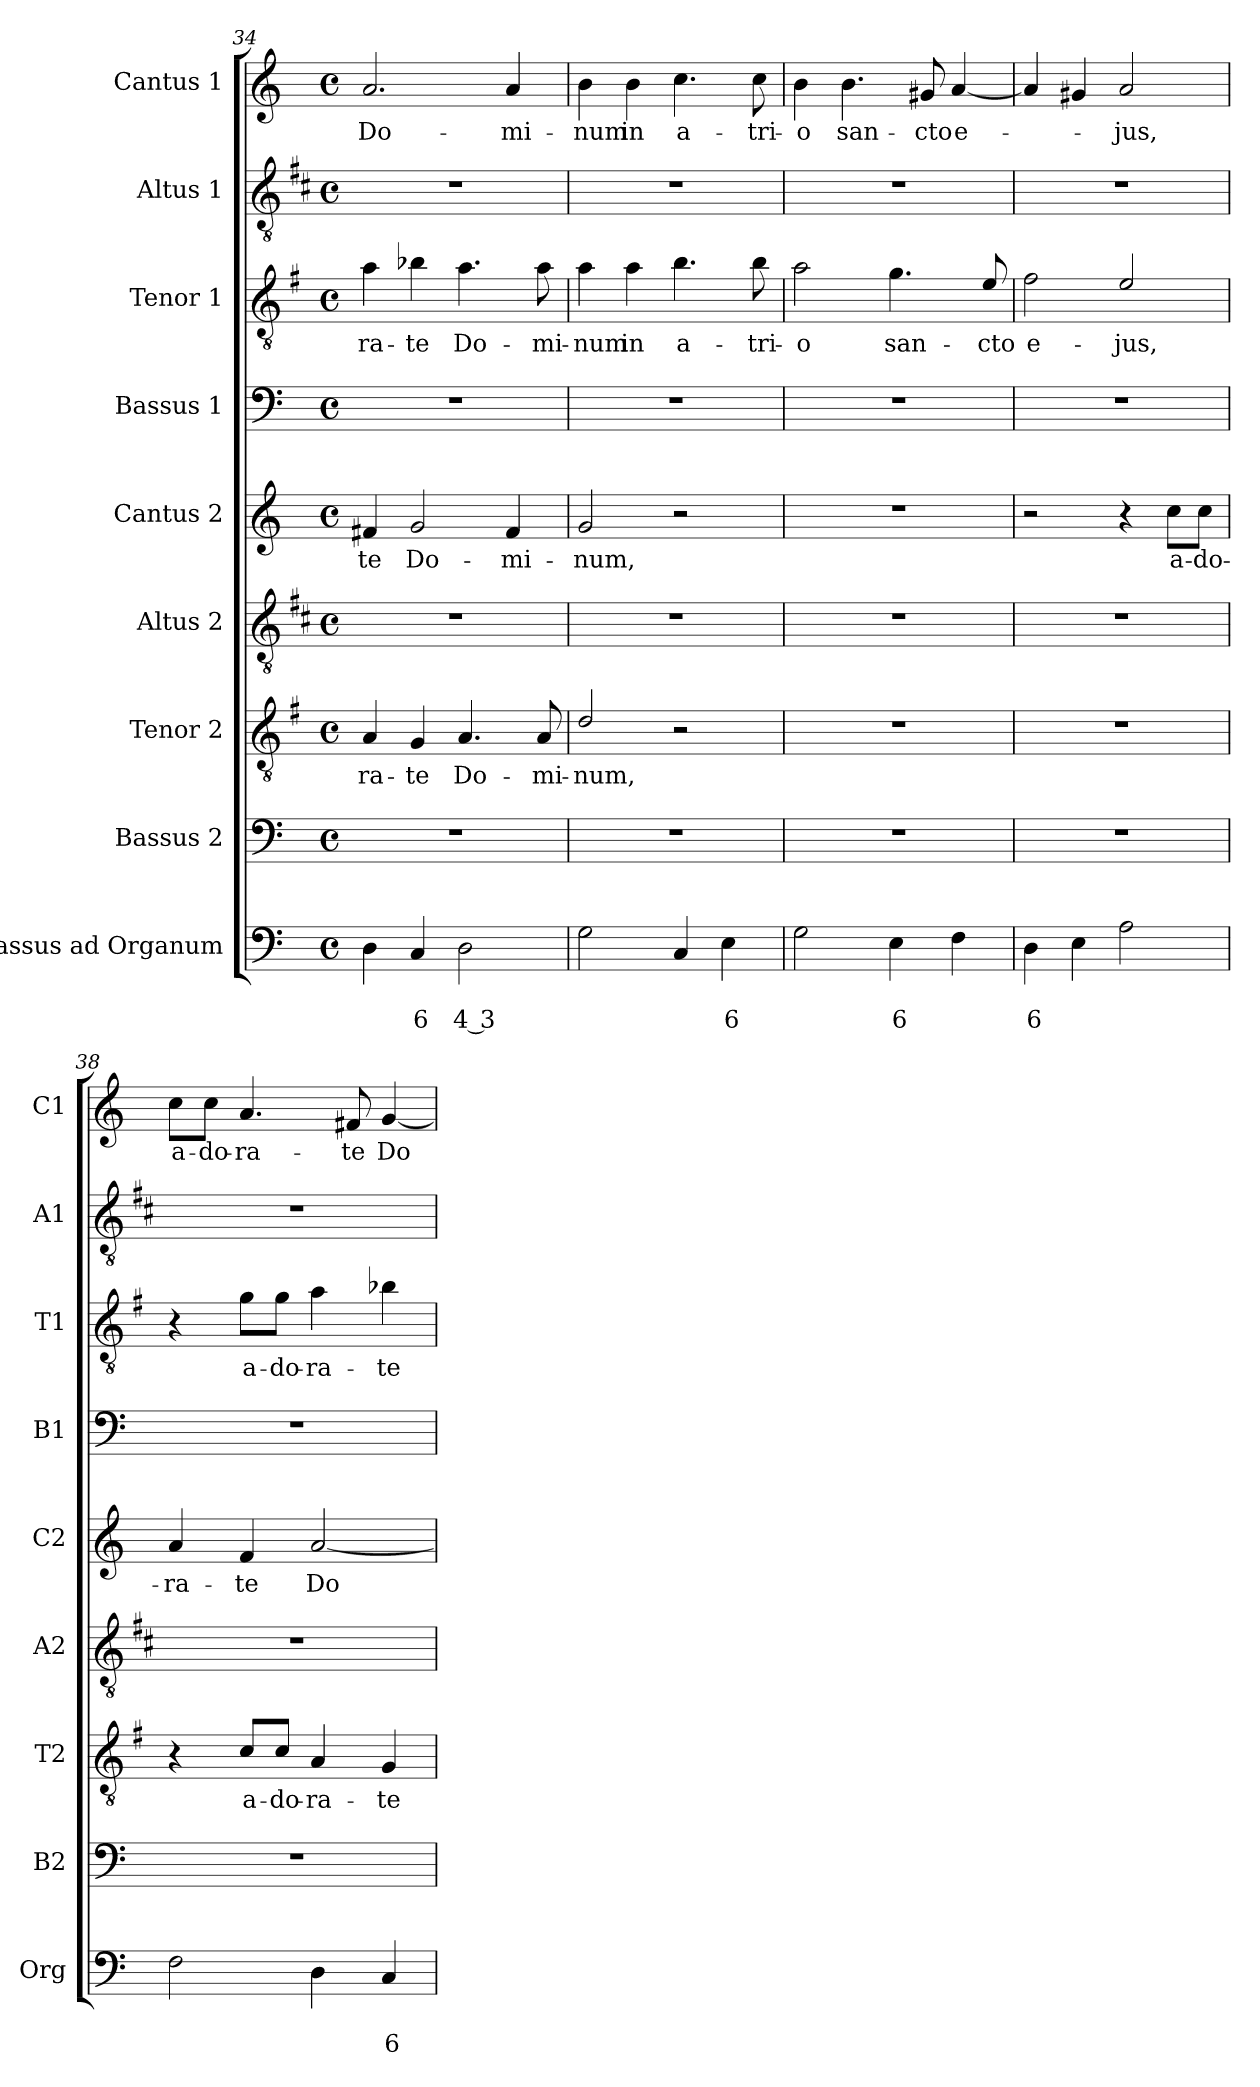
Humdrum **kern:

**kern	**text	**text	**kern	**kern	**text	**kern	**kern	**text	**kern	**kern	**text	**kern	**kern	**text
*part9	*part9	*part9	*part8	*part7	*part7	*part6	*part5	*part5	*part4	*part3	*part3	*part2	*part1	*part1
*staff9	*staff9	*staff9	*staff8	*staff7	*staff7	*staff6	*staff5	*staff5	*staff4	*staff3	*staff3	*staff2	*staff1	*staff1
*I"Bassus ad Organum	*	*	*I"Bassus 2	*I"Tenor 2	*	*I"Altus 2	*I"Cantus 2	*	*I"Bassus 1	*I"Tenor 1	*	*I"Altus 1	*I"Cantus 1	*
*I'Org	*	*	*I'B2	*I'T2	*	*I'A2	*I'C2	*	*I'B1	*I'T1	*	*I'A1	*I'C1	*
*clefF4	*	*	*clefF4	*clefGv2	*	*clefGv2	*clefG2	*	*clefF4	*clefGv2	*	*clefGv2	*clefG2	*
*	*	*	*	*ITrd4c7	*	*ITrd1c2	*	*	*	*ITrd4c7	*	*ITrd1c2	*	*
*k[]	*	*	*k[]	*k[]	*	*k[]	*k[]	*	*k[]	*k[]	*	*k[]	*k[]	*
*C:	*	*	*C:	*C:	*	*C:	*C:	*	*C:	*C:	*	*C:	*C:	*
*M4/4	*	*	*M4/4	*M4/4	*	*M4/4	*M4/4	*	*M4/4	*M4/4	*	*M4/4	*M4/4	*
*met(c)	*	*	*met(c)	*met(c)	*	*met(c)	*met(c)	*	*met(c)	*met(c)	*	*met(c)	*met(c)	*
=34	=34	=34	=34	=34	=34	=34	=34	=34	=34	=34	=34	=34	=34	=34
!	!	!	!	!	!LO:LY:b	!	!	!LO:LY:b	!	!	!LO:LY:b	!	!	!LO:LY:b
4D\	.	.	1r	4D/	-ra-	1r	4f#X/	-te	1r	4d\	-ra-	1r	2.a/	Do-
!	!	!LO:LY:b	!	!	!LO:LY:b	!	!	!LO:LY:b	!	!	!LO:LY:b	!	!	!
4C/	.	6	.	4C/	-te	.	2g/	Do-	.	4e-X\	-te	.	.	.
!	!	!LO:LY:b	!	!	!LO:LY:b	!	!	!	!	!	!LO:LY:b	!	!	!
2D\	.	4 3	.	4.D/	Do-	.	.	.	.	4.d\	Do-	.	.	.
!	!	!	!	!	!	!	!	!LO:LY:b	!	!	!	!	!	!LO:LY:b
.	.	.	.	.	.	.	4f#/	-mi-	.	.	.	.	4a/	-mi-
!	!	!	!	!	!LO:LY:b	!	!	!	!	!	!LO:LY:b	!	!	!
.	.	.	.	8D/	-mi-	.	.	.	.	8d\	-mi-	.	.	.
=35	=35	=35	=35	=35	=35	=35	=35	=35	=35	=35	=35	=35	=35	=35
!	!	!	!	!	!LO:LY:b	!	!	!LO:LY:b	!	!	!LO:LY:b	!	!	!LO:LY:b
2G\	.	.	1r	2G/	-num,	1r	2g/	-num,	1r	4d\	-num	1r	4b\	-num
!	!	!	!	!	!	!	!	!	!	!	!LO:LY:b	!	!	!LO:LY:b
.	.	.	.	.	.	.	.	.	.	4d\	in	.	4b\	in
!	!	!	!	!	!	!	!	!	!	!	!LO:LY:b	!	!	!LO:LY:b
4C/	.	.	.	2r	.	.	2r	.	.	4.e\	a-	.	4.cc\	a-
!	!	!LO:LY:b	!	!	!	!	!	!	!	!	!	!	!	!
4E\	.	6	.	.	.	.	.	.	.	.	.	.	.	.
!	!	!	!	!	!	!	!	!	!	!	!LO:LY:b	!	!	!LO:LY:b
.	.	.	.	.	.	.	.	.	.	8e\	-tri-	.	8cc\	-tri-
=36	=36	=36	=36	=36	=36	=36	=36	=36	=36	=36	=36	=36	=36	=36
!	!	!	!	!	!	!	!	!	!	!	!LO:LY:b	!	!	!LO:LY:b
2G\	.	.	1r	1r	.	1r	1r	.	1r	2d\	-o	1r	4b\	-o
!	!	!	!	!	!	!	!	!	!	!	!	!	!	!LO:LY:b
.	.	.	.	.	.	.	.	.	.	.	.	.	4.b\	san-
!	!	!LO:LY:b	!	!	!	!	!	!	!	!	!LO:LY:b	!	!	!
4E\	.	6	.	.	.	.	.	.	.	4.c\	san-	.	.	.
!	!	!	!	!	!	!	!	!	!	!	!	!	!	!LO:LY:b
.	.	.	.	.	.	.	.	.	.	.	.	.	8g#X/	-cto
!	!	!	!	!	!	!	!	!	!	!	!	!	!	!LO:LY:b
4F\	.	.	.	.	.	.	.	.	.	.	.	.	[4a/	e-
!	!	!	!	!	!	!	!	!	!	!	!LO:LY:b	!	!	!
.	.	.	.	.	.	.	.	.	.	8A/	-cto	.	.	.
=37	=37	=37	=37	=37	=37	=37	=37	=37	=37	=37	=37	=37	=37	=37
!	!	!LO:LY:b	!	!	!	!	!	!	!	!	!LO:LY:b	!	!	!
4D\	.	6	1r	1r	.	1r	2r	.	1r	2B\	e-	1r	4a/]	.
4E\	.	.	.	.	.	.	.	.	.	.	.	.	4g#X/	.
!	!	!	!	!	!	!	!	!	!	!	!LO:LY:b	!	!	!LO:LY:b
2A\	.	.	.	.	.	.	4r	.	.	2A/	-jus,	.	2a/	-jus,
!	!	!	!	!	!	!	!	!LO:LY:b	!	!	!	!	!	!
.	.	.	.	.	.	.	8cc\L	a-	.	.	.	.	.	.
!	!	!	!	!	!	!	!	!LO:LY:b	!	!	!	!	!	!
.	.	.	.	.	.	.	8cc\J	-do-	.	.	.	.	.	.
!!LO:LB:g=z
=38	=38	=38	=38	=38	=38	=38	=38	=38	=38	=38	=38	=38	=38	=38
!	!	!	!	!	!	!	!	!LO:LY:b	!	!	!	!	!	!LO:LY:b
2F\	.	.	1r	4r	.	1r	4a/	-ra-	1r	4r	.	1r	8cc\L	a-
!	!	!	!	!	!	!	!	!	!	!	!	!	!	!LO:LY:b
.	.	.	.	.	.	.	.	.	.	.	.	.	8cc\J	-do-
!	!	!	!	!	!LO:LY:b	!	!	!LO:LY:b	!	!	!LO:LY:b	!	!	!LO:LY:b
.	.	.	.	8F/L	a-	.	4f/	-te	.	8c\L	a-	.	4.a/	-ra-
!	!	!	!	!	!LO:LY:b	!	!	!	!	!	!LO:LY:b	!	!	!
.	.	.	.	8F/J	-do-	.	.	.	.	8c\J	-do-	.	.	.
!	!	!	!	!	!LO:LY:b	!	!	!LO:LY:b	!	!	!LO:LY:b	!	!	!
4D\	.	.	.	4D/	-ra-	.	[2a/	Do-	.	4d\	-ra-	.	.	.
!	!	!	!	!	!	!	!	!	!	!	!	!	!	!LO:LY:b
.	.	.	.	.	.	.	.	.	.	.	.	.	8f#X/	-te
!	!	!LO:LY:b	!	!	!LO:LY:b	!	!	!	!	!	!LO:LY:b	!	!	!LO:LY:b
4C/	.	6	.	4C/	-te	.	.	.	.	4e-X\	-te	.	[4g/	Do-
=	=	=	=	=	=	=	=	=	=	=	=	=	=	=
*-	*-	*-	*-	*-	*-	*-	*-	*-	*-	*-	*-	*-	*-	*-
